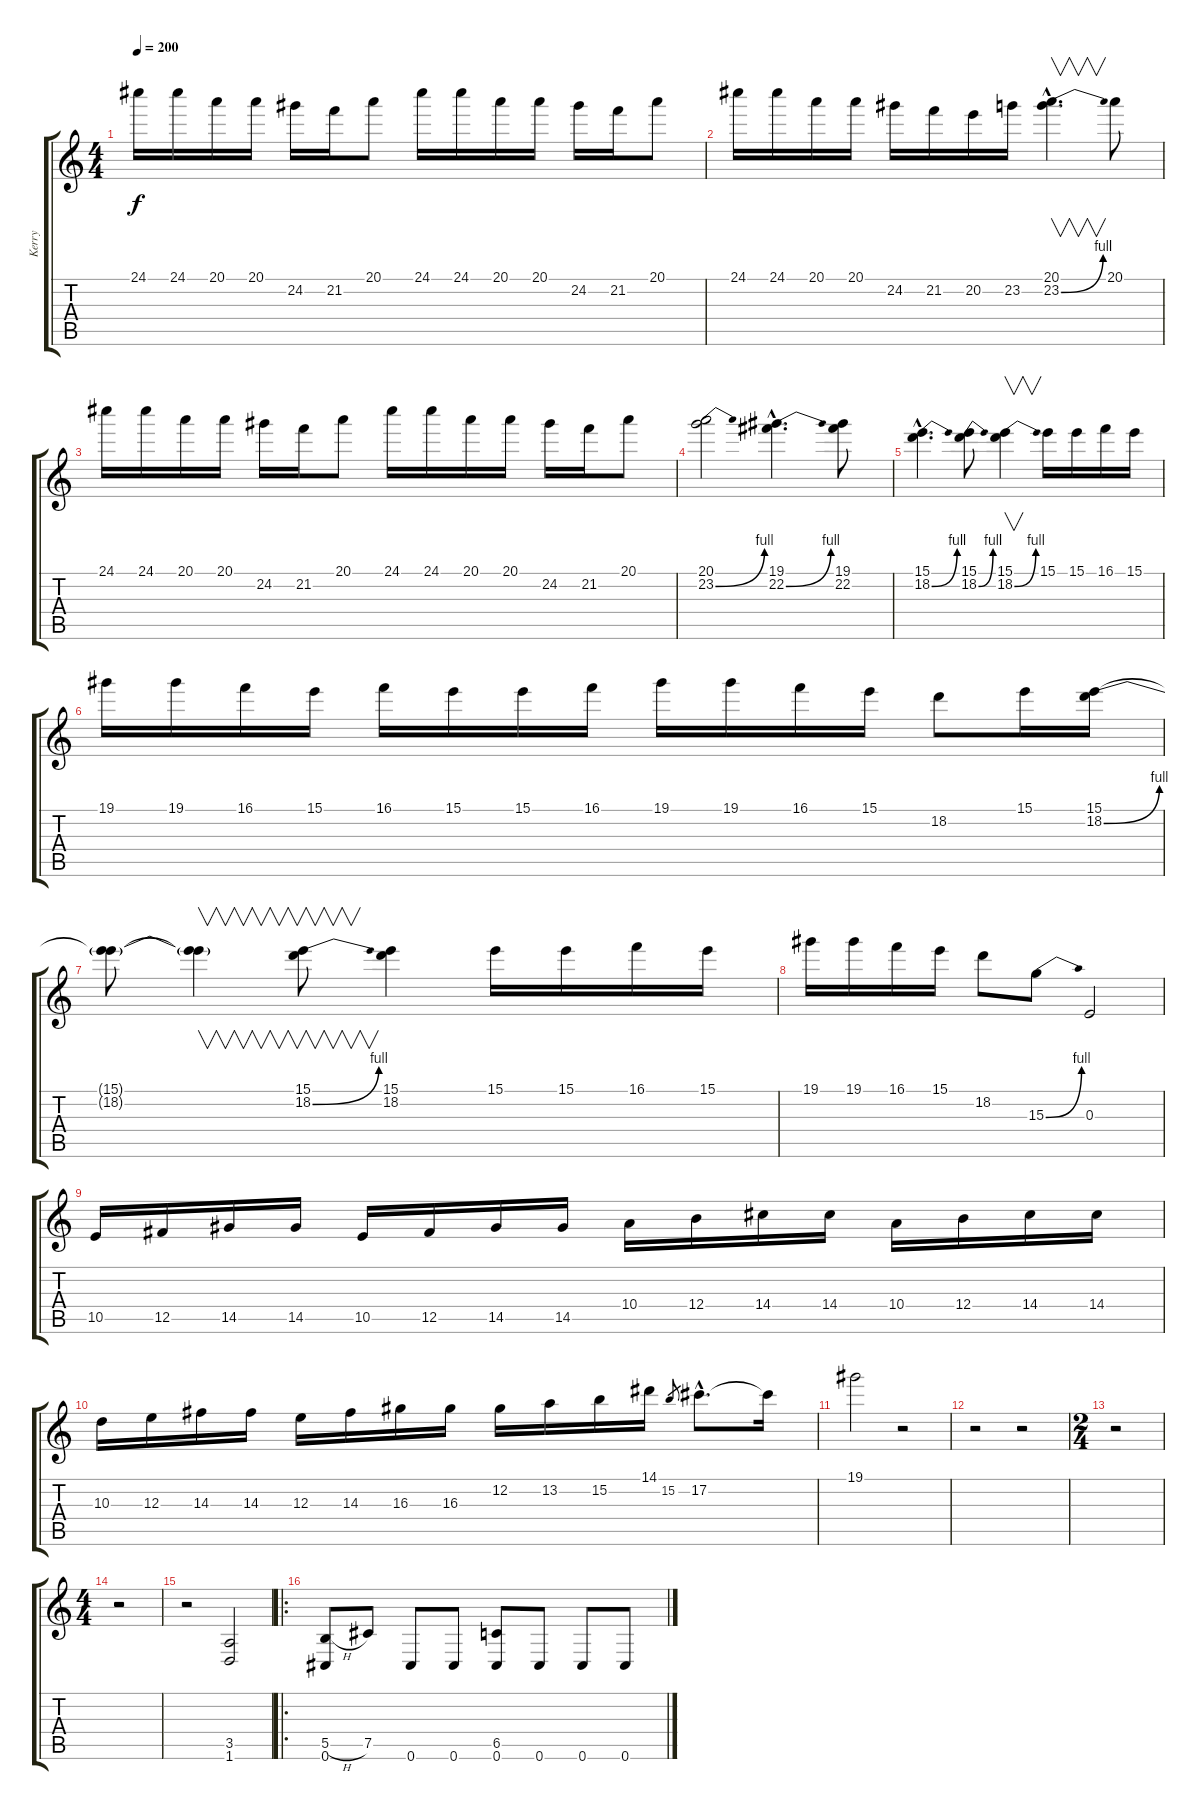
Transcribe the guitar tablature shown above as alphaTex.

\track ("Kerry" "Kerry") {instrument overdrivenguitar}
\staff {score tabs}
\tuning (Db4 Ab3 E3 B2 Gb2 Db2) {hide}
\ts (4 4)
\tempo 200
\clef g2
\ks c
24.1.16{dy f} 24.1.16 20.1.16 20.1.16 24.2.16 21.2.16 20.1.8 24.1.16 24.1.16 20.1.16 20.1.16 24.2.16 21.2.16 20.1.8 |
24.1.16 24.1.16 20.1.16 20.1.16 24.2.16 21.2.16 20.2.16 23.2.16 (20.1{hac} 23.2{be (bend 0 0 60 4) hac}).4{v d} 20.1.8 |
24.1.16 24.1.16 20.1.16 20.1.16 24.2.16 21.2.16 20.1.8 24.1.16 24.1.16 20.1.16 20.1.16 24.2.16 21.2.16 20.1.8 |
(20.1 23.2{be (bend 0 0 60 4)}).2 (19.1{hac} 22.2{be (bend 0 0 60 4) hac}).4{d} (19.1 22.2).8 |
(15.1{hac} 18.2{be (bend 0 0 60 4) hac}).4{d} (15.1 18.2{be (bend 0 0 60 4)}).8 (15.1 18.2{be (bend 0 0 60 4)}).4{v} 15.1.16 15.1.16 16.1.16 15.1.16 |
19.1.16 19.1.16 16.1.16 15.1.16 16.1.16 15.1.16 15.1.16 16.1.16 19.1.16 19.1.16 16.1.16 15.1.16 18.2.8 15.1.16 (15.1 18.2{be (bend 0 0 60 4)}).16 |
(15.1{t} 18.2{t}).8 (15.1{t} 18.2{t}).4{v} (15.1 18.2{be (bend 0 0 60 4)}).8{v} (15.1 18.2).4 15.1.16 15.1.16 16.1.16 15.1.16 |
19.1.16 19.1.16 16.1.16 15.1.16 18.2.8 15.3{be (bend 0 0 60 4)}.8 0.3.2 |
10.5.16 12.5.16 14.5.16 14.5.16 10.5.16 12.5.16 14.5.16 14.5.16 10.4.16 12.4.16 14.4.16 14.4.16 10.4.16 12.4.16 14.4.16 14.4.16 |
10.3.16 12.3.16 14.3.16 14.3.16 12.3.16 14.3.16 16.3.16 16.3.16 12.2.16 13.2.16 15.2.16 14.1.16 15.2.8{gr} 17.2{hac}.8{d} 17.2{t}.16 |
19.1.2 r.2 |
r.2 r.2 |
\ts (2 4)
r.2 |
\ts (4 4)
r.2 |
r.2 (3.5 1.6).2 |
\ro
(5.5{h} 0.6).8 7.5.8 0.6.8 0.6.8 (6.5 0.6).8 0.6.8 0.6.8 0.6.8
